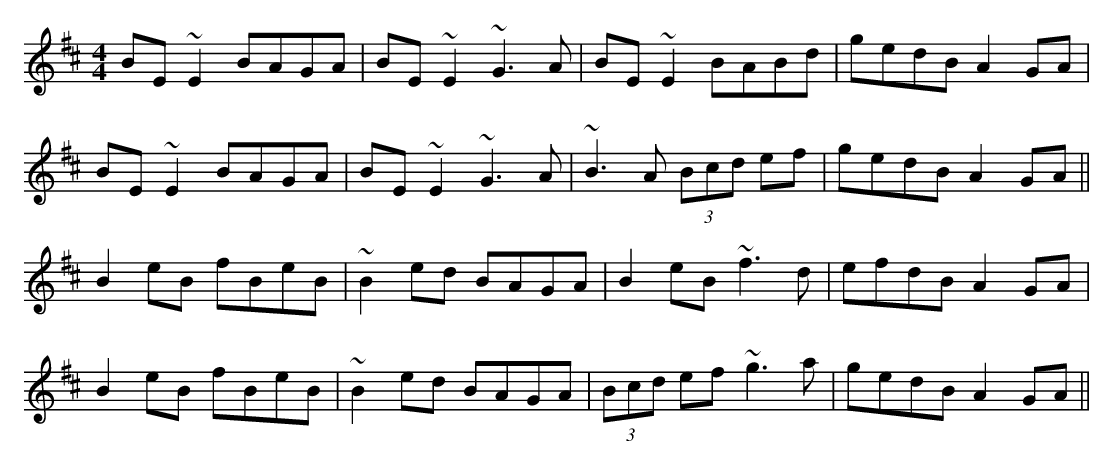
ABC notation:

X:1
M:4/4
K:Edor
BE~E2 BAGA|BE~E2 ~G3A|BE~E2 BABd|gedB A2GA|
BE~E2 BAGA|BE~E2 ~G3A|~B3A (3Bcd ef|gedB A2GA||
B2eB fBeB|~B2ed BAGA|B2eB ~f3d|efdB A2GA|
B2eB fBeB|~B2ed BAGA|(3Bcd ef ~g3a|gedB A2GA||
